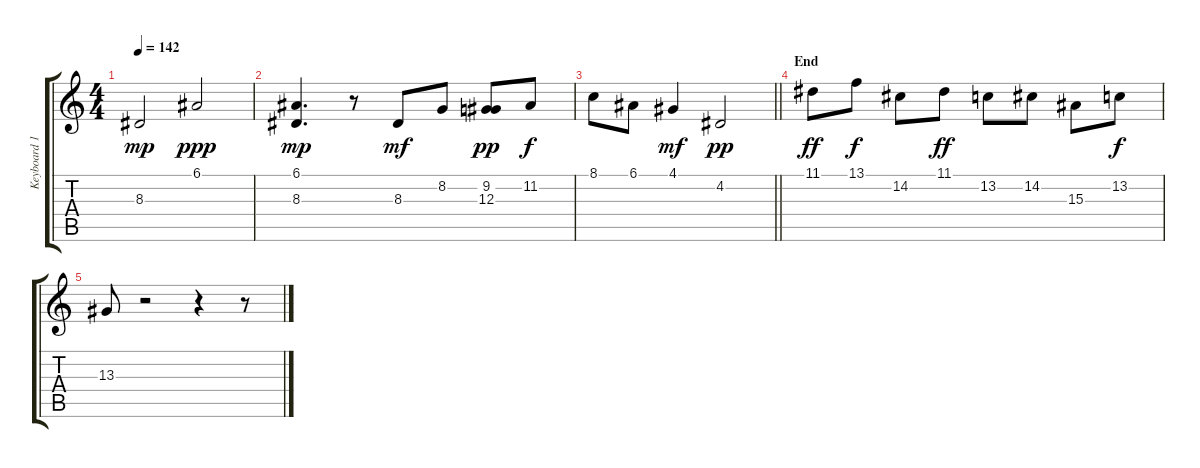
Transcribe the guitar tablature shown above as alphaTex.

\track ("Keyboard 1" "Keyboard 1") {instrument stringensemble1}
\staff {score tabs}
\tuning (E4 B3 G3 D3 A2 E2) {hide}
\ts (4 4)
\tempo 142
\clef g2
\ks c
8.3.2{dy mp} 6.1.2{dy ppp} |
(6.1 8.3).4{d dy mp} r.8 8.3.8{dy mf} 8.2.8 (9.2 12.3).8{dy pp} 11.2.8{dy f} |
\barLineRight lightlight
8.1.8 6.1.8 4.1.4{dy mf} 4.2.2{dy pp} |
\section ("" "End")
11.1.8{dy ff volume 16} 13.1.8{dy f} 14.2.8 11.1.8{dy ff} 13.2.8 14.2.8 15.3.8 13.2.8{dy f} |
13.3.8 r.2 r.4 r.8
